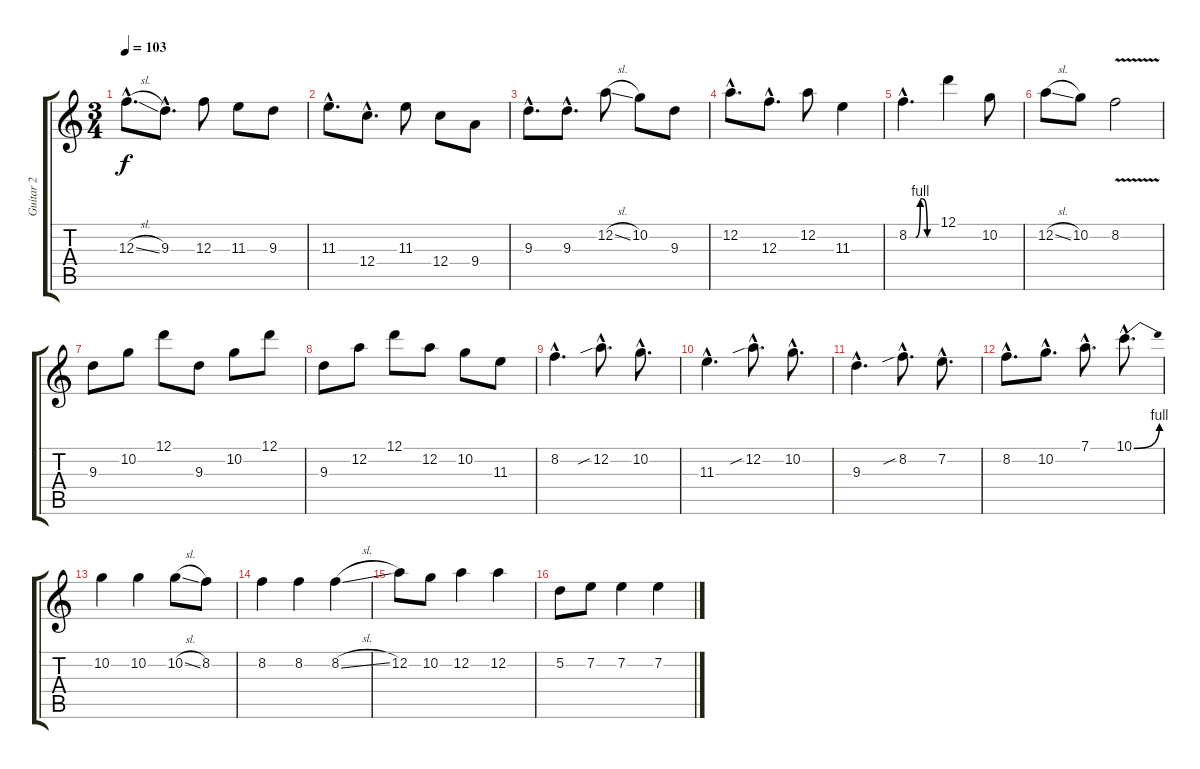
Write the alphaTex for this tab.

\track ("Guitar 2" "Guitar 2") {instrument distortionguitar}
\staff {score tabs}
\tuning (D4 A3 F3 C3 G2 D2) {hide}
\ts (3 4)
\tempo 103
\clef g2
\ks c
12.3{sl hac}.8{d dy f volume 13 instrument distortionguitar} 9.3{hac}.8{d} 12.3.8 11.3.8 9.3.8 |
11.3{hac}.8{d volume 13 instrument distortionguitar} 12.4{hac}.8{d} 11.3.8 12.4.8 9.4.8 |
9.3{hac}.8{d volume 13 instrument distortionguitar} 9.3{hac}.8{d} 12.2{sl}.8 10.2.8 9.3.8 |
12.2{hac}.8{d} 12.3{hac}.8{d} 12.2.8 11.3.4 |
8.2{be (custom 0 0 15 0 25 4 30 4 40 0 60 0) hac}.4{d} 12.1.4 10.2.8 |
12.2{sl}.8 10.2.8 8.2{v}.2 |
9.3.8 10.2.8 12.1.8 9.3.8 10.2.8 12.1.8 |
9.3.8 12.2.8 12.1.8 12.2.8 10.2.8 11.3.8 |
8.2{hac}.4{d} 12.2{sib hac}.8{d} 10.2{hac}.8{d} |
11.3{hac}.4{d} 12.2{sib hac}.8{d} 10.2{hac}.8{d} |
9.3{hac}.4{d} 8.2{sib hac}.8{d} 7.2{hac}.8{d} |
8.2{hac}.8{d} 10.2{hac}.8{d} 7.1{hac}.8{d} 10.1{be (bend 0 0 60 4) hac}.8{d} |
10.2.4 10.2.4 10.2{sl}.8 8.2.8 |
8.2.4 8.2.4 8.2{sl}.4 |
12.2.8 10.2.8 12.2.4 12.2.4 |
5.2.8 7.2.8 7.2.4 7.2.4
